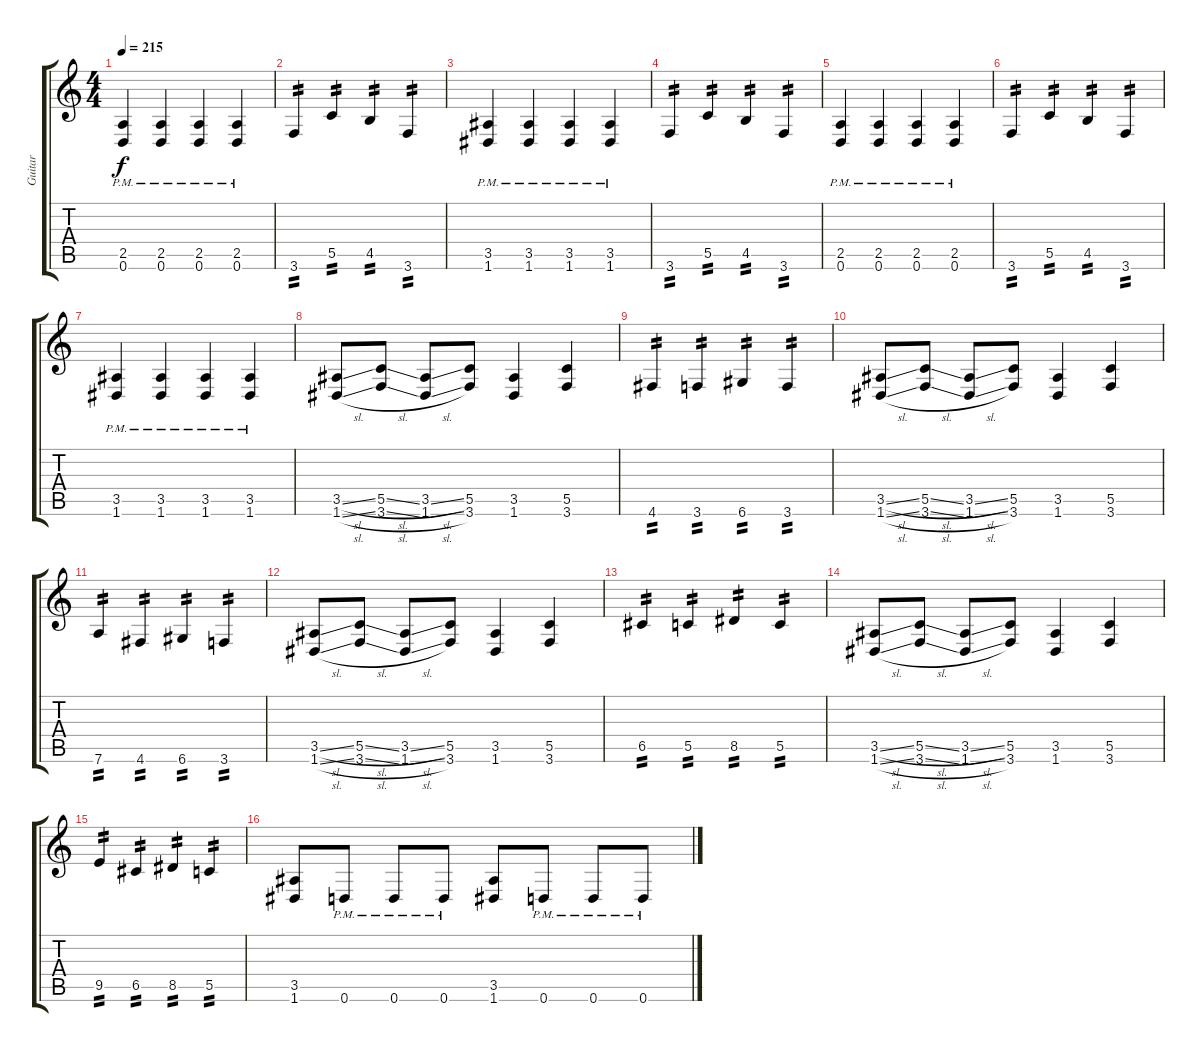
\track ("Guitar" "Guitar") {instrument distortionguitar}
\staff {score tabs}
\tuning (D4 A3 F3 C3 G2 D2) {hide}
\ts (4 4)
\tempo 215
\clef g2
\ks c
(2.5{pm} 0.6{pm}).4{dy f} (2.5{pm} 0.6{pm}).4 (2.5{pm} 0.6{pm}).4 (2.5{pm} 0.6{pm}).4 |
3.6.4{tp 2} 5.5.4{tp 2} 4.5.4{tp 2} 3.6.4{tp 2} |
(3.5{pm} 1.6{pm}).4 (3.5{pm} 1.6{pm}).4 (3.5{pm} 1.6{pm}).4 (3.5{pm} 1.6{pm}).4 |
3.6.4{tp 2} 5.5.4{tp 2} 4.5.4{tp 2} 3.6.4{tp 2} |
(2.5{pm} 0.6{pm}).4 (2.5{pm} 0.6{pm}).4 (2.5{pm} 0.6{pm}).4 (2.5{pm} 0.6{pm}).4 |
3.6.4{tp 2} 5.5.4{tp 2} 4.5.4{tp 2} 3.6.4{tp 2} |
(3.5 1.6{pm}).4 (3.5 1.6{pm}).4 (3.5 1.6{pm}).4 (3.5 1.6{pm}).4 |
(3.5{sl} 1.6{sl}).8 (5.5{sl} 3.6{sl}).8 (3.5{sl} 1.6{sl}).8 (5.5 3.6).8 (3.5 1.6).4 (5.5 3.6).4 |
4.6.4{tp 2} 3.6.4{tp 2} 6.6.4{tp 2} 3.6.4{tp 2} |
(3.5{sl} 1.6{sl}).8 (5.5{sl} 3.6{sl}).8 (3.5{sl} 1.6{sl}).8 (5.5 3.6).8 (3.5 1.6).4 (5.5 3.6).4 |
7.6.4{tp 2} 4.6.4{tp 2} 6.6.4{tp 2} 3.6.4{tp 2} |
(3.5{sl} 1.6{sl}).8 (5.5{sl} 3.6{sl}).8 (3.5{sl} 1.6{sl}).8 (5.5 3.6).8 (3.5 1.6).4 (5.5 3.6).4 |
6.5.4{tp 2} 5.5.4{tp 2} 8.5.4{tp 2} 5.5.4{tp 2} |
(3.5{sl} 1.6{sl}).8 (5.5{sl} 3.6{sl}).8 (3.5{sl} 1.6{sl}).8 (5.5 3.6).8 (3.5 1.6).4 (5.5 3.6).4 |
9.5.4{tp 2} 6.5.4{tp 2} 8.5.4{tp 2} 5.5.4{tp 2} |
(3.5 1.6).8 0.6{pm}.8 0.6{pm}.8 0.6{pm}.8 (3.5 1.6).8 0.6{pm}.8 0.6{pm}.8 0.6{pm}.8
